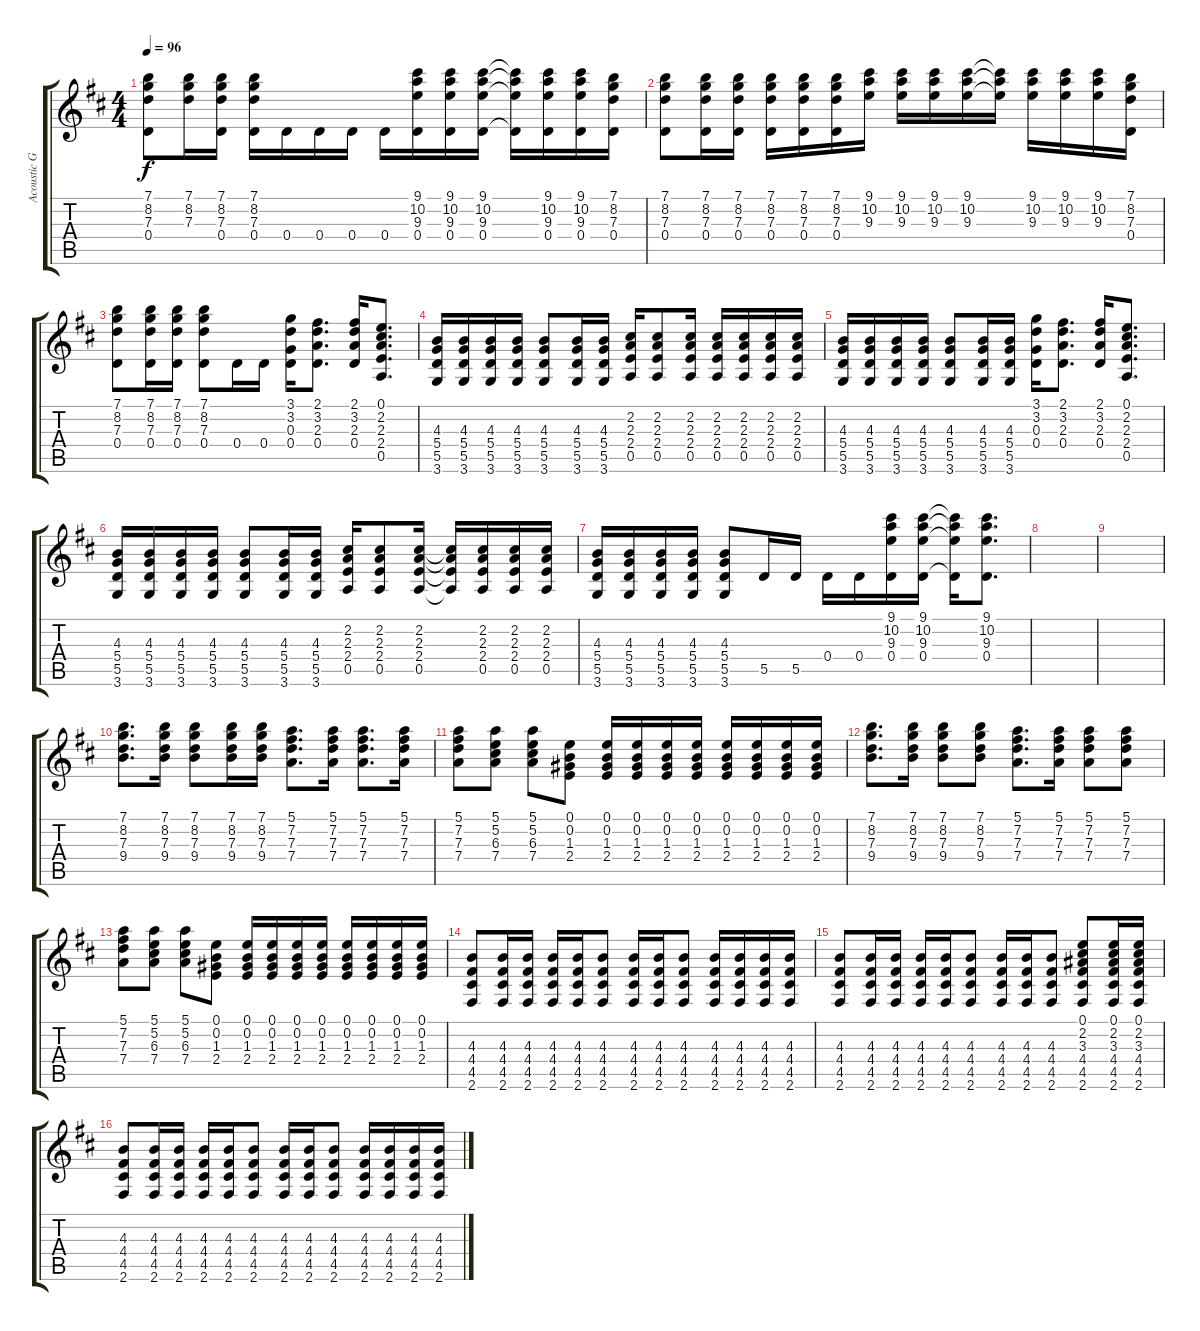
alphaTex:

\track ("Acoustic Gtr 1" "Acoustic G") {instrument acousticguitarsteel}
\staff {score tabs}
\tuning (E4 B3 G3 D3 A2 E2) {hide}
\ts (4 4)
\tempo 96
\clef g2
\ks d
(7.1 8.2 7.3 0.4).8{dy f} (7.1 8.2 7.3).16 (7.1 8.2 7.3 0.4).16 (7.1 8.2 7.3 0.4).16 0.4.16 0.4.16 0.4.16 0.4.16 (9.1 10.2 9.3 0.4).16 (9.1 10.2 9.3 0.4).16 (9.1 10.2 9.3 0.4).16 (9.1{t} 10.2{t} 9.3{t} 0.4{t}).16 (9.1 10.2 9.3 0.4).16 (9.1 10.2 9.3 0.4).16 (7.1 8.2 7.3 0.4).16 |
(7.1 8.2 7.3 0.4).8 (7.1 8.2 7.3 0.4).16 (7.1 8.2 7.3 0.4).16 (7.1 8.2 7.3 0.4).16 (7.1 8.2 7.3 0.4).16 (7.1 8.2 7.3 0.4).16 (9.1 10.2 9.3).16 (9.1 10.2 9.3).16 (9.1 10.2 9.3).16 (9.1 10.2 9.3).16 (9.1{t} 10.2{t} 9.3{t}).16 (9.1 10.2 9.3).16 (9.1 10.2 9.3).16 (9.1 10.2 9.3).16 (7.1 8.2 7.3 0.4).16 |
(7.1 8.2 7.3 0.4).8 (7.1 8.2 7.3 0.4).16 (7.1 8.2 7.3 0.4).16 (7.1 8.2 7.3 0.4).8 0.4.16 0.4.16 (3.1 3.2 0.3 0.4).16 (2.1 3.2 2.3 0.4).8{d} (2.1 3.2 2.3 0.4).16 (0.1 2.2 2.3 2.4 0.5).8{d} |
(4.3 5.4 5.5 3.6).16 (4.3 5.4 5.5 3.6).16 (4.3 5.4 5.5 3.6).16 (4.3 5.4 5.5 3.6).16 (4.3 5.4 5.5 3.6).8 (4.3 5.4 5.5 3.6).16 (4.3 5.4 5.5 3.6).16 (2.2 2.3 2.4 0.5).16 (2.2 2.3 2.4 0.5).8 (2.2 2.3 2.4 0.5).16 (2.2 2.3 2.4 0.5).16 (2.2 2.3 2.4 0.5).16 (2.2 2.3 2.4 0.5).16 (2.2 2.3 2.4 0.5).16 |
(4.3 5.4 5.5 3.6).16 (4.3 5.4 5.5 3.6).16 (4.3 5.4 5.5 3.6).16 (4.3 5.4 5.5 3.6).16 (4.3 5.4 5.5 3.6).8 (4.3 5.4 5.5 3.6).16 (4.3 5.4 5.5 3.6).16 (3.1 3.2 0.3 0.4).16 (2.1 3.2 2.3 0.4).8{d} (2.1 3.2 2.3 0.4).16 (0.1 2.2 2.3 2.4 0.5).8{d} |
(4.3 5.4 5.5 3.6).16 (4.3 5.4 5.5 3.6).16 (4.3 5.4 5.5 3.6).16 (4.3 5.4 5.5 3.6).16 (4.3 5.4 5.5 3.6).8 (4.3 5.4 5.5 3.6).16 (4.3 5.4 5.5 3.6).16 (2.2 2.3 2.4 0.5).16 (2.2 2.3 2.4 0.5).8 (2.2 2.3 2.4 0.5).16 (2.2{t} 2.3{t} 2.4{t} 0.5{t}).16 (2.2 2.3 2.4 0.5).16 (2.2 2.3 2.4 0.5).16 (2.2 2.3 2.4 0.5).16 |
(4.3 5.4 5.5 3.6).16 (4.3 5.4 5.5 3.6).16 (4.3 5.4 5.5 3.6).16 (4.3 5.4 5.5 3.6).16 (4.3 5.4 5.5 3.6).8 5.5.16 5.5.16 0.4.16 0.4.16 (9.1 10.2 9.3 0.4).16 (9.1 10.2 9.3 0.4).16 (9.1{t} 10.2{t} 9.3{t} 0.4{t}).16 (9.1 10.2 9.3 0.4).8{d} |
|
|
(7.1 8.2 7.3 9.4).8{d} (7.1 8.2 7.3 9.4).16 (7.1 8.2 7.3 9.4).8 (7.1 8.2 7.3 9.4).16 (7.1 8.2 7.3 9.4).16 (5.1 7.2 7.3 7.4).8{d} (5.1 7.2 7.3 7.4).16 (5.1 7.2 7.3 7.4).8{d} (5.1 7.2 7.3 7.4).16 |
(5.1 7.2 7.3 7.4).8 (5.1 5.2 6.3 7.4).8 (5.1 5.2 6.3 7.4).8 (0.1 0.2 1.3 2.4).8 (0.1 0.2 1.3 2.4).16 (0.1 0.2 1.3 2.4).16 (0.1 0.2 1.3 2.4).16 (0.1 0.2 1.3 2.4).16 (0.1 0.2 1.3 2.4).16 (0.1 0.2 1.3 2.4).16 (0.1 0.2 1.3 2.4).16 (0.1 0.2 1.3 2.4).16 |
(7.1 8.2 7.3 9.4).8{d} (7.1 8.2 7.3 9.4).16 (7.1 8.2 7.3 9.4).8 (7.1 8.2 7.3 9.4).8 (5.1 7.2 7.3 7.4).8{d} (5.1 7.2 7.3 7.4).16 (5.1 7.2 7.3 7.4).8 (5.1 7.2 7.3 7.4).8 |
(5.1 7.2 7.3 7.4).8 (5.1 5.2 6.3 7.4).8 (5.1 5.2 6.3 7.4).8 (0.1 0.2 1.3 2.4).8 (0.1 0.2 1.3 2.4).16 (0.1 0.2 1.3 2.4).16 (0.1 0.2 1.3 2.4).16 (0.1 0.2 1.3 2.4).16 (0.1 0.2 1.3 2.4).16 (0.1 0.2 1.3 2.4).16 (0.1 0.2 1.3 2.4).16 (0.1 0.2 1.3 2.4).16 |
(4.3 4.4 4.5 2.6).8 (4.3 4.4 4.5 2.6).16 (4.3 4.4 4.5 2.6).16 (4.3 4.4 4.5 2.6).16 (4.3 4.4 4.5 2.6).16 (4.3 4.4 4.5 2.6).8 (4.3 4.4 4.5 2.6).16 (4.3 4.4 4.5 2.6).16 (4.3 4.4 4.5 2.6).8 (4.3 4.4 4.5 2.6).16 (4.3 4.4 4.5 2.6).16 (4.3 4.4 4.5 2.6).16 (4.3 4.4 4.5 2.6).16 |
(4.3 4.4 4.5 2.6).8 (4.3 4.4 4.5 2.6).16 (4.3 4.4 4.5 2.6).16 (4.3 4.4 4.5 2.6).16 (4.3 4.4 4.5 2.6).16 (4.3 4.4 4.5 2.6).8 (4.3 4.4 4.5 2.6).16 (4.3 4.4 4.5 2.6).16 (4.3 4.4 4.5 2.6).8 (0.1 2.2 3.3 4.4 4.5 2.6).8 (0.1 2.2 3.3 4.4 4.5 2.6).16 (0.1 2.2 3.3 4.4 4.5 2.6).16 |
(4.3 4.4 4.5 2.6).8 (4.3 4.4 4.5 2.6).16 (4.3 4.4 4.5 2.6).16 (4.3 4.4 4.5 2.6).16 (4.3 4.4 4.5 2.6).16 (4.3 4.4 4.5 2.6).8 (4.3 4.4 4.5 2.6).16 (4.3 4.4 4.5 2.6).16 (4.3 4.4 4.5 2.6).8 (4.3 4.4 4.5 2.6).16 (4.3 4.4 4.5 2.6).16 (4.3 4.4 4.5 2.6).16 (4.3 4.4 4.5 2.6).16
